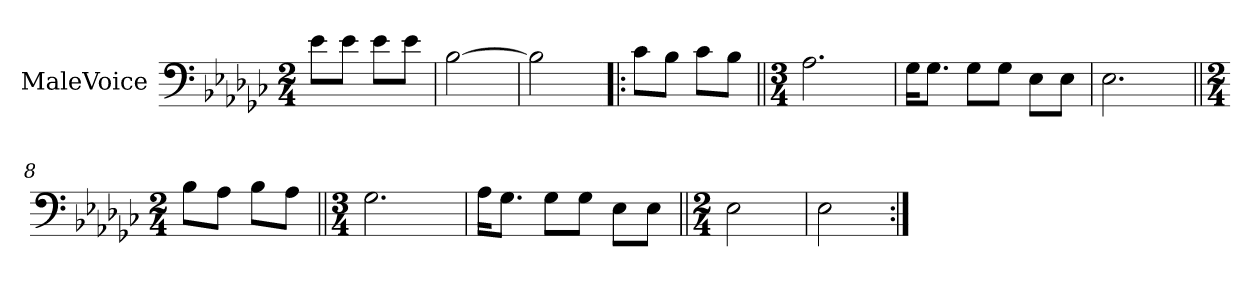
**kern
*part1
*staff1
*I"MaleVoice
*clefF4
*k[b-e-a-d-g-c-]
*M2/4
*MM84
=1
8e-\L
8e-\J
8e-\L
8e-\J
=2
[2B-
=3
2B-]
=4!|:
8c-\L
8B-\J
8c-\L
8B-\J
=5||
*M3/4
2.A-
=6
16G-\KL
8.G-\J
8G-\L
8G-\J
8E-\L
8E-\J
=7
2.E-
=8||
*M2/4
8B-\L
8A-\J
8B-\L
8A-\J
=9||
*M3/4
2.G-
=10
16A-\KL
8.G-\J
8G-\L
8G-\J
8E-\L
8E-\J
=11||
*M2/4
2E-
=12
2E-
=:|!
*-
